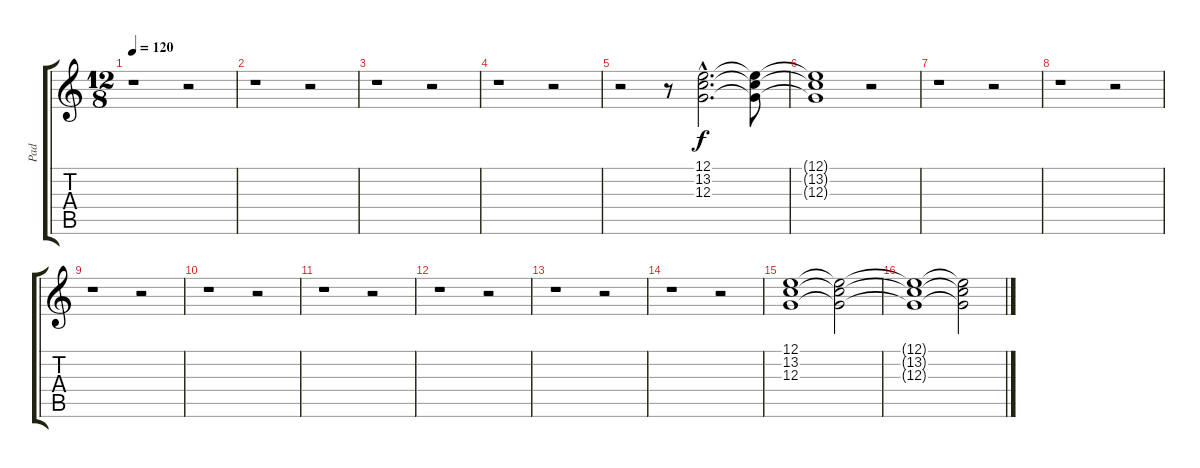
\track ("Pad" "Pad") {instrument pad2warm}
\staff {score tabs}
\tuning (E4 B3 G3 D3 A2 E2) {hide}
\ts (12 8)
\tempo 120
\clef g2
\ks c
r.1{dy f} r.2 |
r.1 r.2 |
r.1 r.2 |
r.1 r.2 |
r.2 r.8 (12.1{hac} 13.2{hac} 12.3{hac}).2{d} (12.1{t} 13.2{t} 12.3{t}).8 |
(12.1{t} 13.2{t} 12.3{t}).1 r.2 |
r.1 r.2 |
r.1 r.2 |
r.1 r.2 |
r.1 r.2 |
r.1 r.2 |
r.1 r.2 |
r.1 r.2 |
r.1 r.2 |
(12.1 13.2 12.3).1 (12.1{t} 13.2{t} 12.3{t}).2 |
(12.1{t} 13.2{t} 12.3{t}).1 (12.1{t} 13.2{t} 12.3{t}).2
